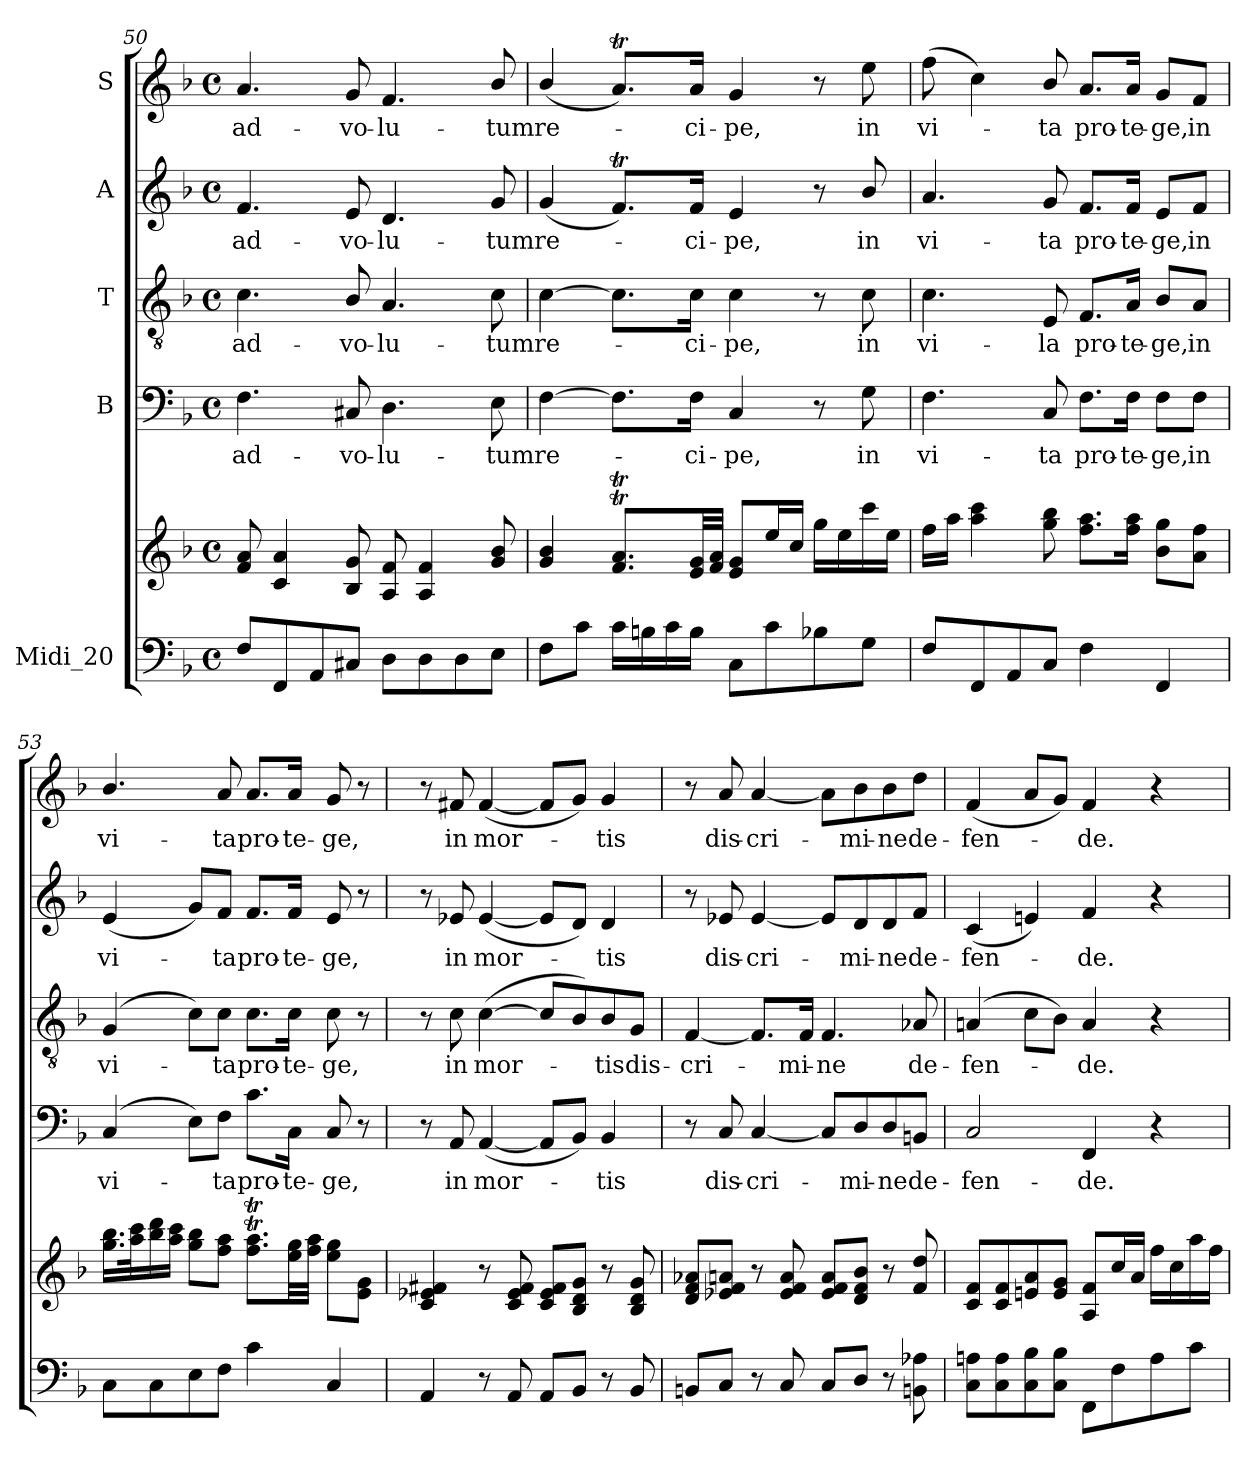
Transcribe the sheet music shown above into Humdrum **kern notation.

**kern	**kern	**kern	**text	**kern	**text	**kern	**text	**kern	**text
*part5	*part5	*part4	*part4	*part3	*part3	*part2	*part2	*part1	*part1
*staff6	*staff5	*staff4	*staff4	*staff3	*staff3	*staff2	*staff2	*staff1	*staff1
*I"Midi_20	*	*I"B	*	*I"T	*	*I"A	*	*I"S	*
*clefF4	*clefG2	*clefF4	*	*clefGv2	*	*clefG2	*	*clefG2	*
*k[b-]	*k[b-]	*k[b-]	*	*k[b-]	*	*k[b-]	*	*k[b-]	*
*F:	*F:	*F:	*	*F:	*	*F:	*	*F:	*
*M4/4	*M4/4	*M4/4	*	*M4/4	*	*M4/4	*	*M4/4	*
*met(c)	*met(c)	*met(c)	*	*met(c)	*	*met(c)	*	*met(c)	*
=50	=50	=50	=50	=50	=50	=50	=50	=50	=50
!	!	!	!LO:LY:b	!	!LO:LY:b	!	!LO:LY:b	!	!LO:LY:b
8F/L	8f/ 8a/	4.F\	ad-	4.c\	ad-	4.f/	ad-	4.a/	ad-
8FF/	4c/ 4a/	.	.	.	.	.	.	.	.
8AA/	.	.	.	.	.	.	.	.	.
!	!	!	!LO:LY:b	!	!LO:LY:b	!	!LO:LY:b	!	!LO:LY:b
8C#X/J	8B-/ 8g/	8C#X/	-vo-	8B-/	-vo-	8e/	-vo-	8g/	-vo-
!	!	!	!LO:LY:b	!	!LO:LY:b	!	!LO:LY:b	!	!LO:LY:b
8D\L	8A/ 8f/	4.D\	-lu-	4.A/	-lu-	4.d/	-lu-	4.f/	-lu-
8D\	4A/ 4f/	.	.	.	.	.	.	.	.
8D\	.	.	.	.	.	.	.	.	.
!	!	!	!LO:LY:b	!	!LO:LY:b	!	!LO:LY:b	!	!LO:LY:b
8E\J	8g/ 8b-/	8E\	-tum	8c\	-tum	8g/	-tum	8b-/	-tum
=51	=51	=51	=51	=51	=51	=51	=51	=51	=51
!	!	!	!LO:LY:b	!	!LO:LY:b	!	!LO:LY:b	!	!LO:LY:b
8F\L	4g/ 4b-/	[4F\	re-	[4c\	re-	(<4g/	re-	(<4b-/	re-
8c\J	.	.	.	.	.	.	.	.	.
16c\LL	8.f/T 8.a/TL	8.F\L]	.	8.c\L]	.	8.fT/L)	.	8.at/L)	.
16Bn\	.	.	.	.	.	.	.	.	.
16c\	.	.	.	.	.	.	.	.	.
!	!	!	!LO:LY:b	!	!LO:LY:b	!	!LO:LY:b	!	!LO:LY:b
16B\JJ	32e/ 32g/LL	16F\Jk	ci-	16c\Jk	ci-	16f/Jk	ci-	16a/Jk	ci-
.	32f/ 32a/JJJ	.	.	.	.	.	.	.	.
!	!	!	!LO:LY:b	!	!LO:LY:b	!	!LO:LY:b	!	!LO:LY:b
8C\L	8e/ 8g/L	4C/	-pe,	4c\	-pe,	4e/	-pe,	4g/	-pe,
8c\	16ee/L	.	.	.	.	.	.	.	.
.	16cc/JJ	.	.	.	.	.	.	.	.
8B-X\	16gg\LL	8r	.	8r	.	8r	.	8r	.
.	16ee\	.	.	.	.	.	.	.	.
!	!	!	!LO:LY:b	!	!LO:LY:b	!	!LO:LY:b	!	!LO:LY:b
8G\J	16ccc\	8G\	in	8c\	in	8b-/	in	8ee\	in
.	16ee\JJ	.	.	.	.	.	.	.	.
=52	=52	=52	=52	=52	=52	=52	=52	=52	=52
!	!	!	!LO:LY:b	!	!LO:LY:b	!	!LO:LY:b	!	!LO:LY:b
8F/L	16ff\LL	4.F\	vi-	4.c\	vi-	4.a/	vi-	(>8ff\	vi-
.	16aa\JJ	.	.	.	.	.	.	.	.
8FF/	4aa\ 4ccc\	.	.	.	.	.	.	4cc\)	.
8AA/	.	.	.	.	.	.	.	.	.
!	!	!	!LO:LY:b	!	!LO:LY:b	!	!LO:LY:b	!	!LO:LY:b
8C/J	8gg\ 8bb-\	8C/	-ta	8E/	-la	8g/	-ta	8b-/	ta
!	!	!	!LO:LY:b	!	!LO:LY:b	!	!LO:LY:b	!	!LO:LY:b
4F\	8.ff\ 8.aa\L	8.F\L	pro-	8.F/L	pro-	8.f/L	pro-	8.a/L	pro-
!	!	!	!LO:LY:b	!	!LO:LY:b	!	!LO:LY:b	!	!LO:LY:b
.	16ff\ 16aa\Jk	16F\Jk	-te-	16A/Jk	-te-	16f/Jk	-te-	16a/Jk	-te-
!	!	!	!LO:LY:b	!	!LO:LY:b	!	!LO:LY:b	!	!LO:LY:b
4FF/	8b-\ 8gg\L	8F\L	-ge,	8B-/L	-ge,	8e/L	-ge,	8g/L	-ge,
!	!	!	!LO:LY:b	!	!LO:LY:b	!	!LO:LY:b	!	!LO:LY:b
.	8a\ 8ff\J	8F\J	in	8A/J	in	8f/J	in	8f/J	in
!!LO:LB:g=z
=53	=53	=53	=53	=53	=53	=53	=53	=53	=53
!	!	!	!LO:LY:b	!	!LO:LY:b	!	!LO:LY:b	!	!LO:LY:b
8C\L	16.gg\ 16.bb-\LL	(<4C/	vi-	(<4G/	vi-	(<4e/	vi-	4.b-/	vi-
.	32aa\ 32ccc\K	.	.	.	.	.	.	.	.
8C\	16bb-\ 16ddd\	.	.	.	.	.	.	.	.
.	16aa\ 16ccc\JJ	.	.	.	.	.	.	.	.
8E\	8gg\ 8bb-\L	8E\L)	.	8c\L)	.	8g/L)	.	.	.
!	!	!	!LO:LY:b	!	!LO:LY:b	!	!LO:LY:b	!	!LO:LY:b
8F\J	8ff\ 8aa\J	8F\J	ta	8c\J	ta	8f/J	ta	8a/	-ta
!	!	!	!LO:LY:b	!	!LO:LY:b	!	!LO:LY:b	!	!LO:LY:b
4c\	8.ff\T 8.aa\TL	8.c\L	pro-	8.c\L	pro-	8.f/L	pro-	8.a/L	pro-
!	!	!	!LO:LY:b	!	!LO:LY:b	!	!LO:LY:b	!	!LO:LY:b
.	32ee\ 32gg\LL	16C\Jk	-te-	16c\Jk	-te-	16f/Jk	-te-	16a/Jk	-te-
.	32ff\ 32aa\JJJ	.	.	.	.	.	.	.	.
!	!	!	!LO:LY:b	!	!LO:LY:b	!	!LO:LY:b	!	!LO:LY:b
4C/	8ee\ 8gg\L	8C/	-ge,	8c\	-ge,	8e/	-ge,	8g/	-ge,
.	8e\ 8g\J	8r	.	8r	.	8r	.	8r	.
=54	=54	=54	=54	=54	=54	=54	=54	=54	=54
4AA/	4c/ 4e-X/ 4f#X/	8r	.	8r	.	8r	.	8r	.
!	!	!	!LO:LY:b	!	!LO:LY:b	!	!LO:LY:b	!	!LO:LY:b
.	.	8AA/	in	8c\	in	8e-X/	in	8f#X/	in
!	!	!	!LO:LY:b	!	!LO:LY:b	!	!LO:LY:b	!	!LO:LY:b
8r	8r	(<[4AA/	mor-	(>[4c\	mor-	(<[4e-/	mor-	(<[4f#/	mor-
8AA/	8c/ 8e-/ 8f#/	.	.	.	.	.	.	.	.
8AA/L	8c/ 8e-/ 8f#/L	8AA/L]	.	8c/L]	.	8e-/L]	.	8f#/L]	.
8BB-/J	8B-/ 8d/ 8g/J	8BB-/J)	.	8B-/)	.	8d/J)	.	8g/J)	.
!	!	!	!LO:LY:b	!	!LO:LY:b	!	!LO:LY:b	!	!LO:LY:b
8r	8r	4BB-/	tis	8B-/	tis	4d/	tis	4g/	tis
!	!	!	!	!	!LO:LY:b	!	!	!	!
8BB-/	8B-/ 8d/ 8g/	.	.	8G/J	dis-	.	.	.	.
=55	=55	=55	=55	=55	=55	=55	=55	=55	=55
!	!	!	!	!	!LO:LY:b	!	!	!	!
8BBn/L	8d/ 8f/ 8a-X/L	8r	.	[4F/	-cri-	8r	.	8r	.
!	!	!	!LO:LY:b	!	!	!	!LO:LY:b	!	!LO:LY:b
8C/J	8e-X/ 8f/ 8an/J	8C/	dis-	.	.	8e-X/	dis-	8a/	dis-
!	!	!	!LO:LY:b	!	!	!	!LO:LY:b	!	!LO:LY:b
8r	8r	[4C/	-cri-	8.F/L]	.	[4e-/	-cri-	[4a/	-cri-
8C/	8e-/ 8f/ 8a/	.	.	.	.	.	.	.	.
!	!	!	!	!	!LO:LY:b	!	!	!	!
.	.	.	.	16F/Jk	mi-	.	.	.	.
!	!	!	!	!	!LO:LY:b	!	!	!	!
8C/L	8e-/ 8f/ 8a/L	8C/L]	.	4.F/	-ne	8e-/L]	.	8a\L]	.
!	!	!	!LO:LY:b	!	!	!	!LO:LY:b	!	!LO:LY:b
8D/J	8d/ 8f/ 8b-i/J	8D/	mi-	.	.	8d/	mi-	8b-\	mi-
!	!	!	!LO:LY:b	!	!	!	!LO:LY:b	!	!LO:LY:b
8r	8r	8D/	-ne	.	.	8d/	-ne	8b-\	-ne
!	!	!	!LO:LY:b	!	!LO:LY:b	!	!LO:LY:b	!	!LO:LY:b
8BBni\ 8A-X\	8f/ 8dd/	8BBn/J	de-	8A-X/	de-	8f/J	de-	8dd\J	de-
!!LO:PB:g=z
=56	=56	=56	=56	=56	=56	=56	=56	=56	=56
!	!	!	!LO:LY:b	!	!LO:LY:b	!	!LO:LY:b	!	!LO:LY:b
8C\ 8Ani\L	8c/ 8f/L	2C/	-fen-	(>4Ani/	-fen-	(<4c/	-fen-	(<4f/	-fen-
8C\ 8A\	8c/ 8f/	.	.	.	.	.	.	.	.
8C\ 8B-\	8eni/ 8a/	.	.	8c\L	.	4eni/)	.	8a/L	.
8C\ 8B-\J	8e/ 8g/J	.	.	8B-\J)	.	.	.	8g/J)	.
!	!	!	!LO:LY:b	!	!LO:LY:b	!	!LO:LY:b	!	!LO:LY:b
8FF\L	8A/ 8f/L	4FF/	-de.	4A/	de.	4f/	de.	4f/	de.
8F\	16cc/L	.	.	.	.	.	.	.	.
.	16a/JJ	.	.	.	.	.	.	.	.
8A\	16ff\LL	4r	.	4r	.	4r	.	4r	.
.	16cc\	.	.	.	.	.	.	.	.
8c\J	16aa\	.	.	.	.	.	.	.	.
.	16ff\JJ	.	.	.	.	.	.	.	.
=	=	=	=	=	=	=	=	=	=
*-	*-	*-	*-	*-	*-	*-	*-	*-	*-
